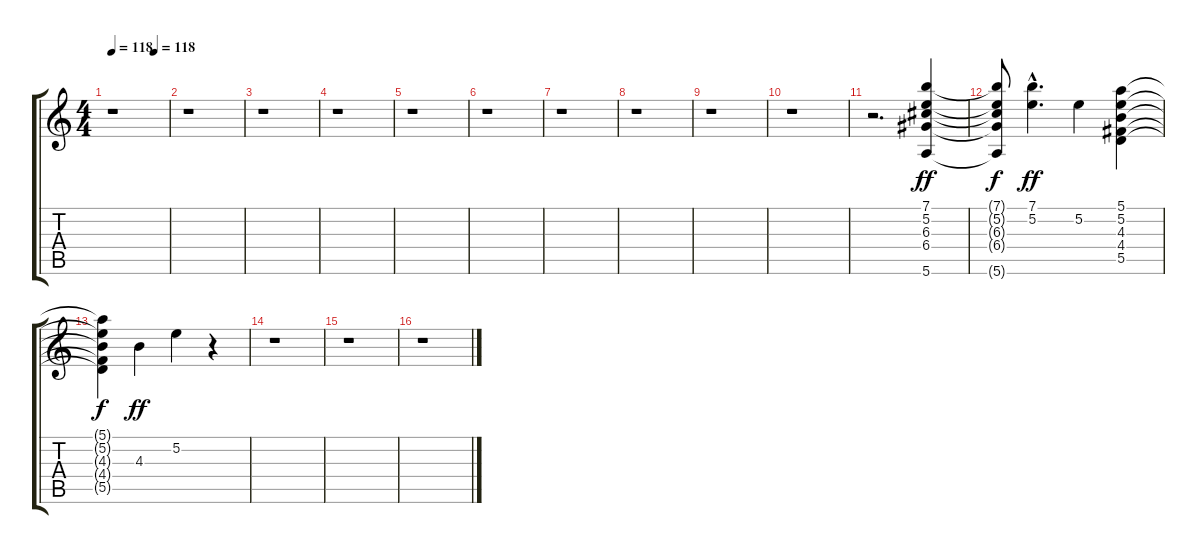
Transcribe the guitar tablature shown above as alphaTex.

\track "" {instrument distortionguitar}
\staff {score tabs}
\tuning (E4 B3 G3 D3 A2 E2) {hide}
\ts (4 4)
\tempo 118
\tempo (118 0.75)
\clef g2
\ks c
r.1{dy ff} |
r.1 |
r.1 |
r.1 |
r.1 |
r.1 |
r.1 |
r.1 |
r.1 |
r.1 |
r.2{d} (7.1 5.2 6.3 6.4 5.6).4 |
(7.1{t} 5.2{t} 6.3{t} 6.4{t} 5.6{t}).8{dy f} (7.1{hac} 5.2{hac}).4{d dy ff} 5.2.4 (5.1 5.2 4.3 4.4 5.5).4 |
(5.1{t} 5.2{t} 4.3{t} 4.4{t} 5.5{t}).4{dy f} 4.3.4{dy ff} 5.2.4 r.4 |
r.1 |
r.1 |
r.1
